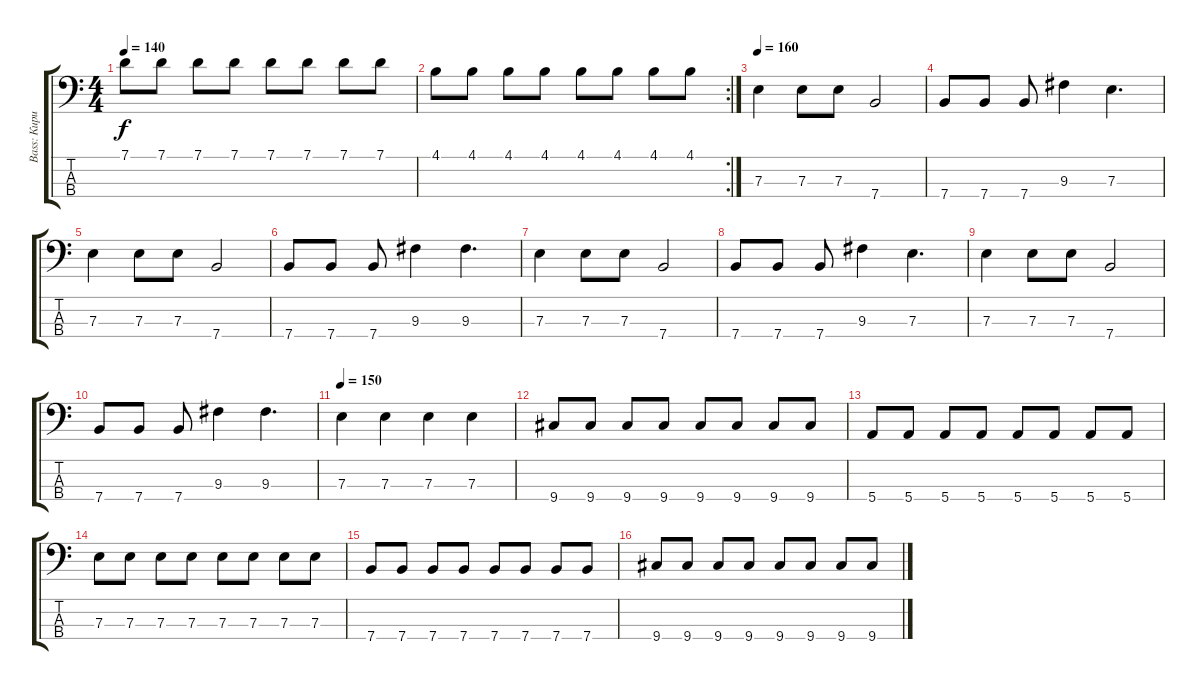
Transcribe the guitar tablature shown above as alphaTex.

\track ("Bass: Кирилл" "Bass: Кири") {instrument electricbasspick}
\staff {score tabs}
\tuning (G2 D2 A1 E1) {hide}
\ts (4 4)
\tempo 140
\clef f4
\ks c
7.1.8{dy f} 7.1.8 7.1.8 7.1.8 7.1.8 7.1.8 7.1.8 7.1.8 |
\rc 2
4.1.8 4.1.8 4.1.8 4.1.8 4.1.8 4.1.8 4.1.8 4.1.8 |
\tempo 160
7.3.4 7.3.8 7.3.8 7.4.2 |
7.4.8 7.4.8 7.4.8 9.3.4 7.3.4{d} |
7.3.4 7.3.8 7.3.8 7.4.2 |
7.4.8 7.4.8 7.4.8 9.3.4 9.3.4{d} |
7.3.4 7.3.8 7.3.8 7.4.2 |
7.4.8 7.4.8 7.4.8 9.3.4 7.3.4{d} |
7.3.4 7.3.8 7.3.8 7.4.2 |
7.4.8 7.4.8 7.4.8 9.3.4 9.3.4{d} |
\tempo 150
7.3.4 7.3.4 7.3.4 7.3.4 |
9.4.8 9.4.8 9.4.8 9.4.8 9.4.8 9.4.8 9.4.8 9.4.8 |
5.4.8 5.4.8 5.4.8 5.4.8 5.4.8 5.4.8 5.4.8 5.4.8 |
7.3.8 7.3.8 7.3.8 7.3.8 7.3.8 7.3.8 7.3.8 7.3.8 |
7.4.8 7.4.8 7.4.8 7.4.8 7.4.8 7.4.8 7.4.8 7.4.8 |
9.4.8 9.4.8 9.4.8 9.4.8 9.4.8 9.4.8 9.4.8 9.4.8
